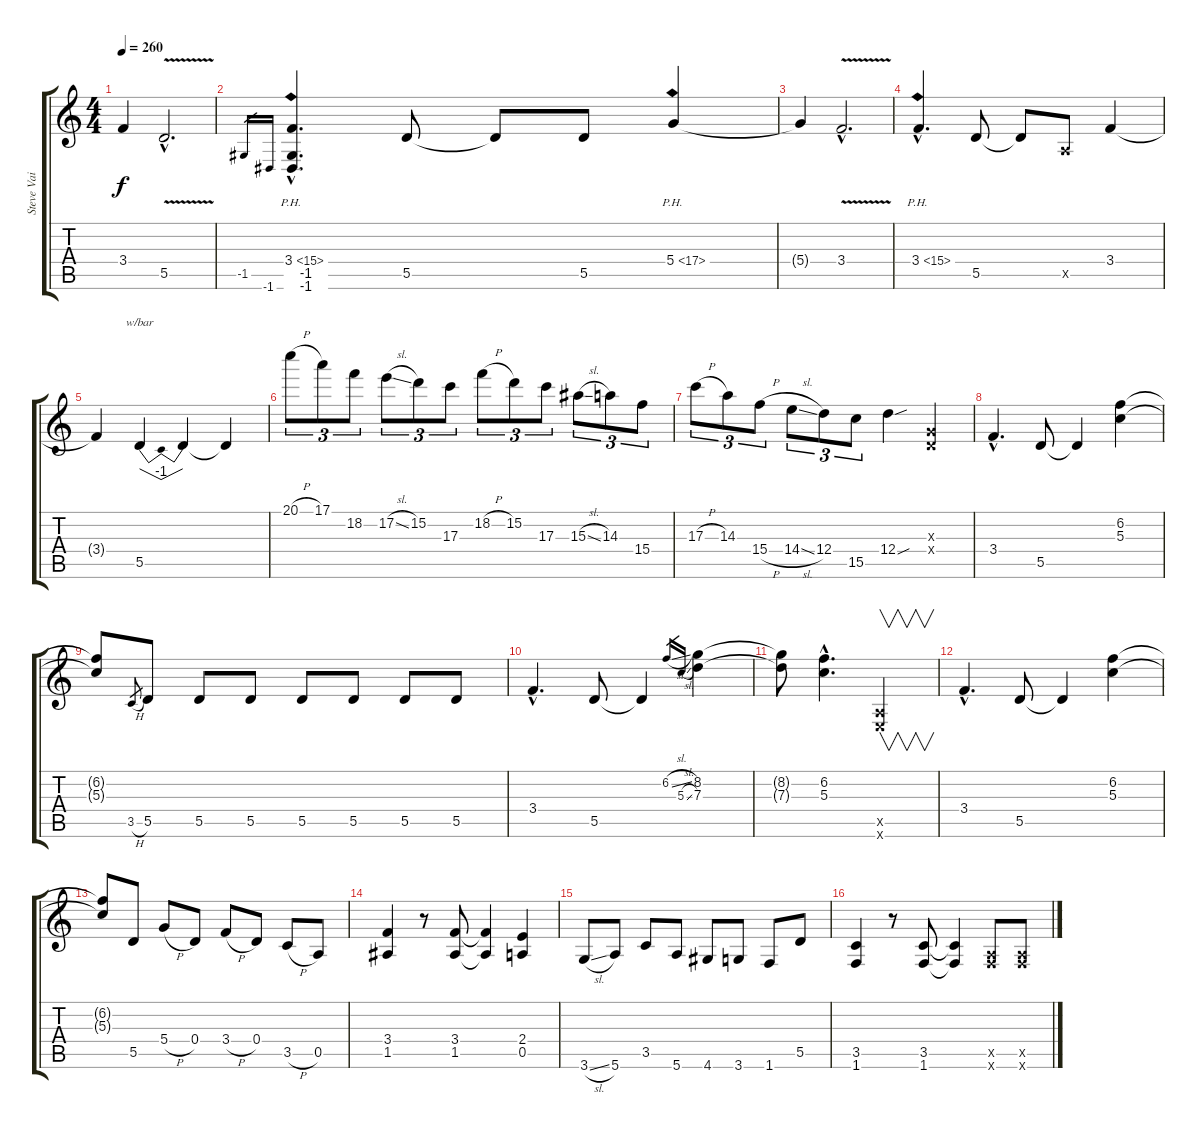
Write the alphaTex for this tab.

\track ("Steve Vai" "Steve Vai") {instrument distortionguitar}
\staff {score tabs}
\tuning (E4 B3 G3 D3 A2 E2) {hide}
\ts (4 4)
\tempo 260
\clef g2
\ks c
3.4{t}.4{dy f} 5.5{v hac}.2{d} |
-1.5.16{gr} -1.6.16{gr} (3.4{ph 12 hac} -1.5{hac} -1.6{hac}).4{d} 5.5.8 5.5{t}.8 5.5.8 5.4{ph 12}.4 |
5.4{t}.4 3.4{v hac}.2{d} |
3.4{ph 12 hac}.4{d} 5.5.8 5.5{t}.8 0.5{x}.8 3.4.4 |
3.4{t}.4 5.5.4{tbe (dip default 0 0 30 -4 60 0)} 5.5{t}.4 5.5{t}.4 |
20.1{h}.8{tu (3 2)} 17.1.8{tu (3 2)} 18.2.8{tu (3 2)} 17.2{sl}.8{tu (3 2)} 15.2.8{tu (3 2)} 17.3.8{tu (3 2)} 18.2{h}.8{tu (3 2)} 15.2.8{tu (3 2)} 17.3.8{tu (3 2)} 15.3{sl}.8{tu (3 2)} 14.3.8{tu (3 2)} 15.4.8{tu (3 2)} |
17.3{h}.8{tu (3 2)} 14.3.8{tu (3 2)} 15.4{h}.8{tu (3 2)} 14.4{sl}.8{tu (3 2)} 12.4.8{tu (3 2)} 15.5.8{tu (3 2)} 12.4{sou}.4 (0.3{x} 0.4{x}).4 |
3.4{hac}.4{d} 5.5.8 5.5{t}.4 (6.2 5.3).4 |
(6.2{t} 5.3{t}).8 3.5{h}.8{gr} 5.5.8 5.5.8 5.5.8 5.5.8 5.5.8 5.5.8 5.5.8 |
3.4{hac}.4{d} 5.5.8 5.5{t}.4 6.2{sl}.16{gr} 5.3{sl}.16{gr} (8.2 7.3).4 |
(8.2{t} 7.3{t}).8 (6.2{hac} 5.3{hac}).4{d} (0.5{x} 0.6{x}).2{v} |
3.4{hac}.4{d} 5.5.8 5.5{t}.4 (6.2 5.3).4 |
(6.2{t} 5.3{t}).8 5.5.8 5.4{h}.8 0.4.8 3.4{h}.8 0.4.8 3.5{h}.8 0.5.8 |
(3.4 1.5).4 r.8 (3.4 1.5).8 (3.4{t} 1.5{t}).4 (2.4 0.5).4 |
3.6{sl}.8 5.6.8 3.5.8 5.6.8 4.6.8 3.6.8 1.6.8 5.5.8 |
(3.5 1.6).4 r.8 (3.5 1.6).8 (3.5{t} 1.6{t}).4 (0.5{x} 1.6{x}).8 (0.5{x} 1.6{x}).8
